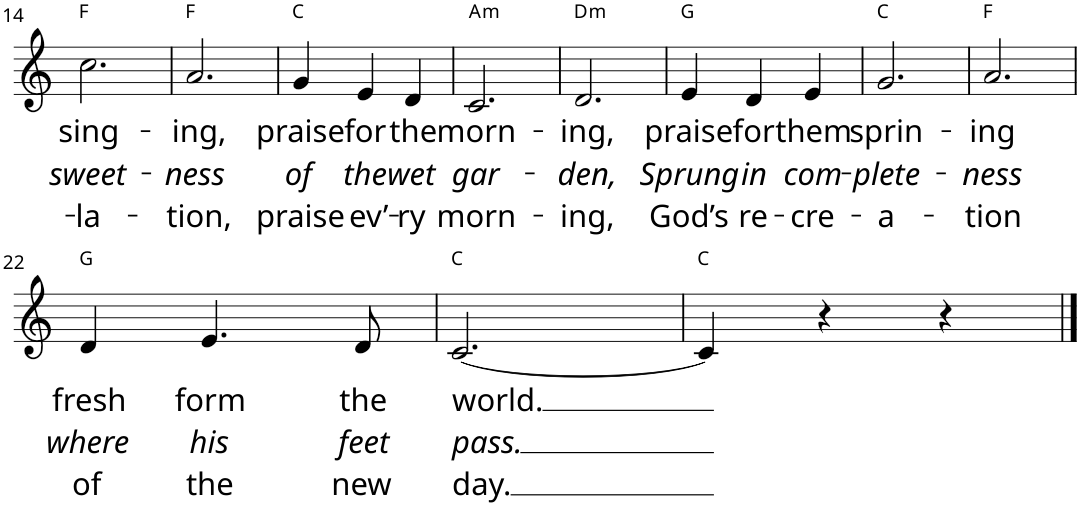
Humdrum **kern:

**kern	**text	**text	**text	**harte
*part1	*part1	*part1	*part1	*part1
*staff1	*staff1	*staff1	*staff1	*
*I"Soprano	*	*	*	*
*I'S.	*	*	*	*
!!LO:PB:g=z
*clefG2	*	*	*	*
*k[]	*	*	*	*
*M3/4	*	*	*	*
=14	=14	=14	=14	=14
!	!LO:LY:b	!LO:LY:b	!LO:LY:b	!
2.cc\	sing-	sweet-	-la-	F:maj
=15	=15	=15	=15	=15
!	!LO:LY:b	!LO:LY:b	!LO:LY:b	!
2.a/	-ing,	-ness	-tion,	F:maj
=16	=16	=16	=16	=16
!	!LO:LY:b	!LO:LY:b	!LO:LY:b	!
4g/	praise	of	praise	C:maj
!	!LO:LY:b	!LO:LY:b	!LO:LY:b	!
4e/	for	the	ev’-	.
!	!LO:LY:b	!LO:LY:b	!LO:LY:b	!
4d/	the	wet	-ry	.
=17	=17	=17	=17	=17
!	!LO:LY:b	!LO:LY:b	!LO:LY:b	!LO:H:kt=m
2.c/	morn-	gar-	morn-	A:min
=18	=18	=18	=18	=18
!	!LO:LY:b	!LO:LY:b	!LO:LY:b	!LO:H:kt=m
2.d/	-ing,	-den,	-ing,	D:min
=19	=19	=19	=19	=19
!	!LO:LY:b	!LO:LY:b	!LO:LY:b	!
4e/	praise	Sprung	God’s	G:maj
!	!LO:LY:b	!LO:LY:b	!LO:LY:b	!
4d/	for	in	re-	.
!	!LO:LY:b	!LO:LY:b	!LO:LY:b	!
4e/	them	com-	-cre-	.
=20	=20	=20	=20	=20
!	!LO:LY:b	!LO:LY:b	!LO:LY:b	!
2.g/	sprin-	-plete-	-a-	C:maj
=21	=21	=21	=21	=21
!	!LO:LY:b	!LO:LY:b	!LO:LY:b	!
2.a/	-ing	-ness	-tion	F:maj
!!LO:LB:g=z
=22	=22	=22	=22	=22
!	!LO:LY:b	!LO:LY:b	!LO:LY:b	!
4d/	fresh	where	of	G:maj
!	!LO:LY:b	!LO:LY:b	!LO:LY:b	!
4.e/	form	his	the	.
!	!LO:LY:b	!LO:LY:b	!LO:LY:b	!
8d/	the	feet	new	.
=23	=23	=23	=23	=23
!	!LO:LY:b	!LO:LY:b	!LO:LY:b	!
[2.c/	world.	pass.	day.	C:maj
=24	=24	=24	=24	=24
4c/]	.	.	.	C:maj
4r	.	.	.	.
4r	.	.	.	.
==	==	==	==	==
*-	*-	*-	*-	*-
